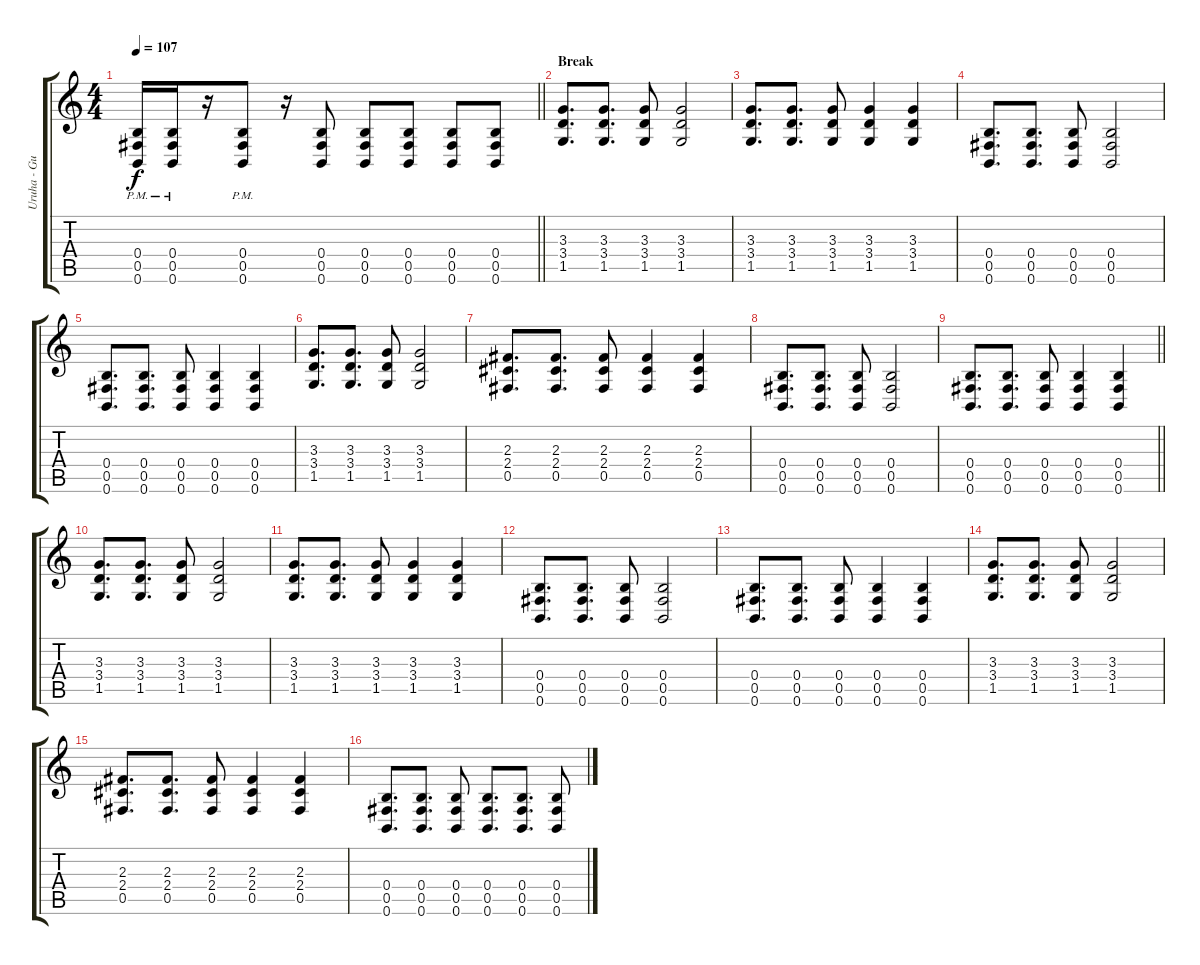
\track ("Uruha - Guitar 1" "Uruha - Gu") {instrument electricguitarclean}
\staff {score tabs}
\tuning (Db4 Ab3 E3 B2 Gb2 B1) {hide}
\ts (4 4)
\tempo 107
\clef g2
\barLineRight lightlight
\ks c
(0.4{pm} 0.5{pm} 0.6{pm}).16{dy f} (0.4{pm} 0.5{pm} 0.6{pm}).16 r.16 (0.4{pm} 0.5{pm} 0.6{pm}).8 r.16 (0.4 0.5 0.6).8 (0.4 0.5 0.6).8 (0.4 0.5 0.6).8 (0.4 0.5 0.6).8 (0.4 0.5 0.6).8 |
\section ("" "Break")
(3.3 3.4 1.5).8{d volume 13} (3.3 3.4 1.5).8{d} (3.3 3.4 1.5).8 (3.3 3.4 1.5).2 |
(3.3 3.4 1.5).8{d} (3.3 3.4 1.5).8{d} (3.3 3.4 1.5).8 (3.3 3.4 1.5).4 (3.3 3.4 1.5).4 |
(0.4 0.5 0.6).8{d} (0.4 0.5 0.6).8{d} (0.4 0.5 0.6).8 (0.4 0.5 0.6).2 |
(0.4 0.5 0.6).8{d} (0.4 0.5 0.6).8{d} (0.4 0.5 0.6).8 (0.4 0.5 0.6).4 (0.4 0.5 0.6).4 |
(3.3 3.4 1.5).8{d} (3.3 3.4 1.5).8{d} (3.3 3.4 1.5).8 (3.3 3.4 1.5).2 |
(2.3 2.4 0.5).8{d} (2.3 2.4 0.5).8{d} (2.3 2.4 0.5).8 (2.3 2.4 0.5).4 (2.3 2.4 0.5).4 |
(0.4 0.5 0.6).8{d} (0.4 0.5 0.6).8{d} (0.4 0.5 0.6).8 (0.4 0.5 0.6).2 |
\barLineRight lightlight
(0.4 0.5 0.6).8{d} (0.4 0.5 0.6).8{d} (0.4 0.5 0.6).8 (0.4 0.5 0.6).4 (0.4 0.5 0.6).4 |
\section ("" "")
(3.3 3.4 1.5).8{d} (3.3 3.4 1.5).8{d} (3.3 3.4 1.5).8 (3.3 3.4 1.5).2 |
(3.3 3.4 1.5).8{d} (3.3 3.4 1.5).8{d} (3.3 3.4 1.5).8 (3.3 3.4 1.5).4 (3.3 3.4 1.5).4 |
(0.4 0.5 0.6).8{d} (0.4 0.5 0.6).8{d} (0.4 0.5 0.6).8 (0.4 0.5 0.6).2 |
(0.4 0.5 0.6).8{d} (0.4 0.5 0.6).8{d} (0.4 0.5 0.6).8 (0.4 0.5 0.6).4 (0.4 0.5 0.6).4 |
(3.3 3.4 1.5).8{d} (3.3 3.4 1.5).8{d} (3.3 3.4 1.5).8 (3.3 3.4 1.5).2 |
(2.3 2.4 0.5).8{d} (2.3 2.4 0.5).8{d} (2.3 2.4 0.5).8 (2.3 2.4 0.5).4 (2.3 2.4 0.5).4 |
(0.4 0.5 0.6).8{d} (0.4 0.5 0.6).8{d} (0.4 0.5 0.6).8 (0.4 0.5 0.6).8{d} (0.4 0.5 0.6).8{d} (0.4 0.5 0.6).8
